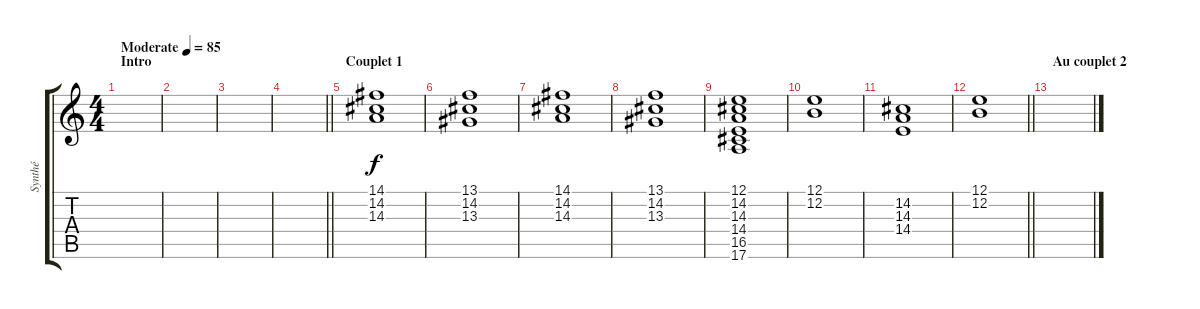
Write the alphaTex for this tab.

\track ("Synthé" "Synthé") {instrument churchorgan}
\staff {score tabs}
\tuning (E4 B3 G3 D3 A2 E2) {hide}
\ts (4 4)
\section ("" "Intro")
\tempo (85 "Moderate")
\clef g2
\ks c
|
|
|
\barLineRight lightlight
|
\section ("" "Couplet 1")
(14.1 14.2 14.3).1 |
(13.1 14.2 13.3).1 |
(14.1 14.2 14.3).1 |
(13.1 14.2 13.3).1 |
(12.1 14.2 14.3 14.4 16.5 17.6).1 |
(12.1 12.2).1 |
(14.2 14.3 14.4).1 |
\barLineRight lightlight
(12.1 12.2).1 |
\section ("" "Au couplet 2")
